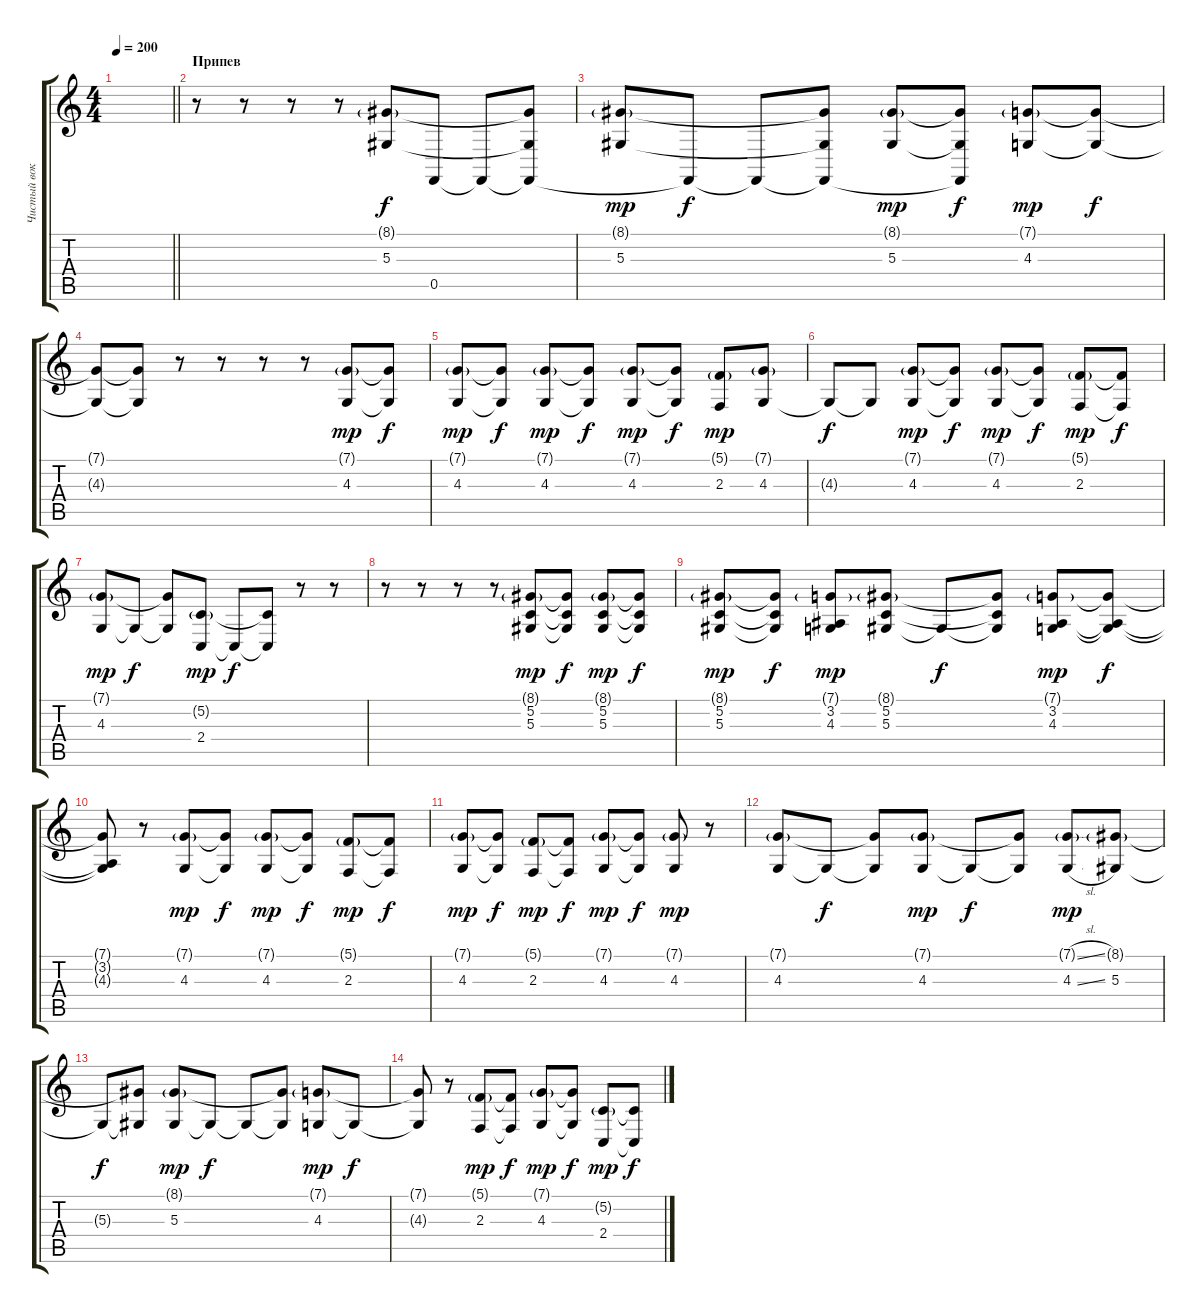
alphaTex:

\track ("Чистый вокал" "Чистый вок") {instrument altosax}
\staff {score tabs}
\tuning (C4 G3 Eb3 Bb2 F2 C2) {hide}
\ts (4 4)
\tempo 200
\clef g2
\barLineRight lightlight
\ks c
|
\section ("" "Припев")
r.8 r.8 r.8 r.8 (8.1{g} 5.3).8 0.5.8{dy f} 0.5{t}.8 (8.1{t} 5.3{t} 0.5{t}).8 |
(8.1{g} 5.3).8{dy mp} 0.5{t}.8{dy f} 0.5{t}.8 (8.1{t} 5.3{t} 0.5{t}).8 (8.1{g} 5.3).8{dy mp} (8.1{t} 5.3{t} 0.5{t}).8{dy f} (7.1{g} 4.3).8{dy mp} (7.1{t} 4.3{t}).8{dy f} |
(7.1{t} 4.3{t}).8 (7.1{t} 4.3{t}).8 r.8 r.8 r.8 r.8 (7.1{g} 4.3).8{dy mp} (7.1{t} 4.3{t}).8{dy f} |
(7.1{g} 4.3).8{dy mp} (7.1{t} 4.3{t}).8{dy f} (7.1{g} 4.3).8{dy mp} (7.1{t} 4.3{t}).8{dy f} (7.1{g} 4.3).8{dy mp} (7.1{t} 4.3{t}).8{dy f} (5.1{g} 2.3).8{dy mp} (7.1{g} 4.3).8 |
4.3{t}.8{dy f} 4.3{t}.8 (7.1{g} 4.3).8{dy mp} (7.1{t} 4.3{t}).8{dy f} (7.1{g} 4.3).8{dy mp} (7.1{t} 4.3{t}).8{dy f} (5.1{g} 2.3).8{dy mp} (5.1{t} 2.3{t}).8{dy f} |
(7.1{g} 4.3).8{dy mp} 4.3{t}.8{dy f} (7.1{t} 4.3{t}).8 (5.2{g} 2.4).8{dy mp} 2.4{t}.8{dy f} (5.2{t} 2.4{t}).8 r.8 r.8 |
r.8 r.8 r.8 r.8 (8.1{g} 5.2 5.3).8{dy mp} (8.1{t} 5.2{t} 5.3{t}).8{dy f} (8.1{g} 5.2 5.3).8{dy mp} (8.1{t} 5.2{t} 5.3{t}).8{dy f} |
(8.1{g} 5.2 5.3).8{dy mp} (8.1{t} 5.2{t} 5.3{t}).8{dy f} (7.1{g} 3.2 4.3).8{dy mp} (8.1{g} 5.2 5.3).8 5.3{t}.8{dy f} (8.1{t} 5.2{t} 5.3{t}).8 (7.1{g} 3.2 4.3).8{dy mp} (7.1{t} 3.2{t} 4.3{t}).8{dy f} |
(7.1{t} 3.2{t} 4.3{t}).8 r.8 (7.1{g} 4.3).8{dy mp} (7.1{t} 4.3{t}).8{dy f} (7.1{g} 4.3).8{dy mp} (7.1{t} 4.3{t}).8{dy f} (5.1{g} 2.3).8{dy mp} (5.1{t} 2.3{t}).8{dy f} |
(7.1{g} 4.3).8{dy mp} (7.1{t} 4.3{t}).8{dy f} (5.1{g} 2.3).8{dy mp} (5.1{t} 2.3{t}).8{dy f} (7.1{g} 4.3).8{dy mp} (7.1{t} 4.3{t}).8{dy f} (7.1{g} 4.3).8{dy mp} r.8 |
(7.1{g} 4.3).8 4.3{t}.8{dy f} (7.1{t} 4.3{t}).8 (7.1{g} 4.3).8{dy mp} 4.3{t}.8{dy f} (7.1{t} 4.3{t}).8 (7.1{sl g} 4.3{sl}).8{dy mp} (8.1{g} 5.3).8 |
5.3{t}.8{dy f} (8.1{t} 5.3{t}).8 (8.1{g} 5.3).8{dy mp} 5.3{t}.8{dy f} 5.3{t}.8 (8.1{t} 5.3{t}).8 (7.1{g} 4.3).8{dy mp} 4.3{t}.8{dy f} |
(7.1{t} 4.3{t}).8 r.8 (5.1{g} 2.3).8{dy mp} (5.1{t} 2.3{t}).8{dy f} (7.1{g} 4.3).8{dy mp} (7.1{t} 4.3{t}).8{dy f} (5.2{g} 2.4).8{dy mp} (5.2{t} 2.4{t}).8{dy f}
